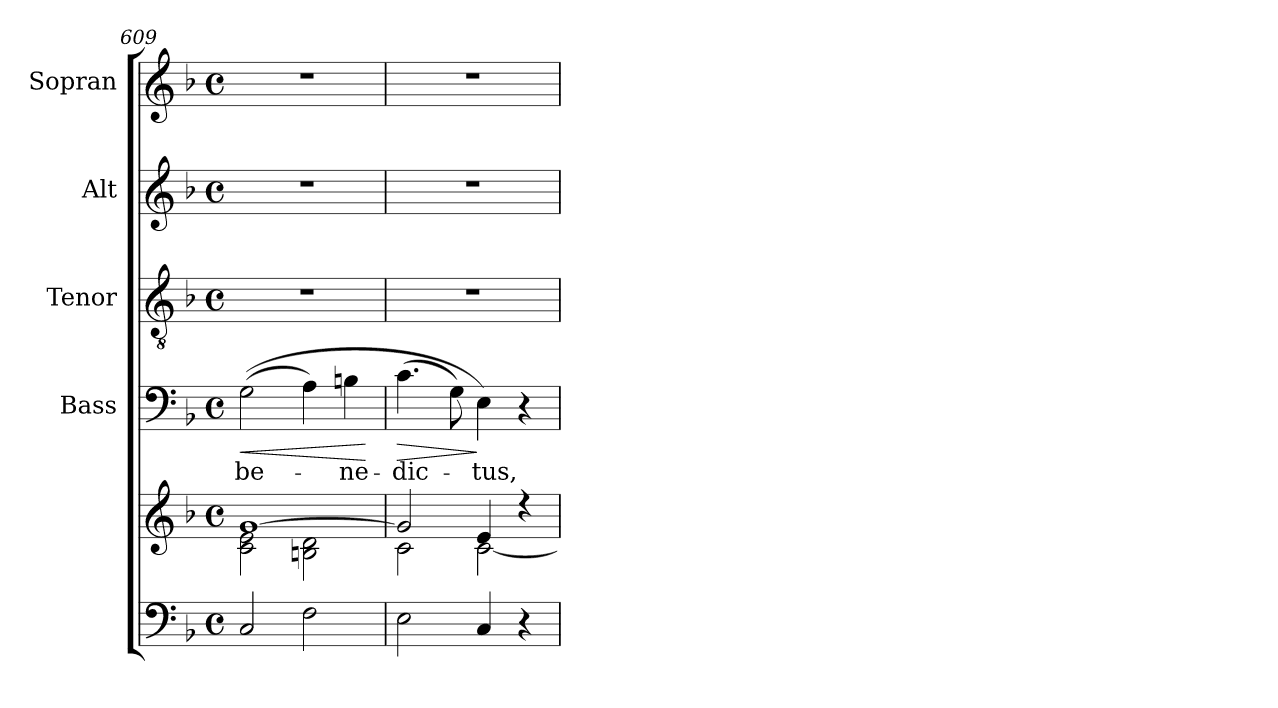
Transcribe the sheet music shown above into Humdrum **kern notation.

**kern	**kern	**kern	**text	**dynam	**kern	**kern	**kern
*part5	*part5	*part4	*part4	*part4	*part3	*part2	*part1
*staff6	*staff5	*staff4	*staff4	*staff4	*staff3	*staff2	*staff1
*	*	*I"Bass	*	*	*I"Tenor	*I"Alt	*I"Sopran
*	*	*I'B.	*	*	*I'T.	*I'A.	*I'S.
*clefF4	*clefG2	*clefF4	*	*	*clefGv2	*clefG2	*clefG2
*k[b-]	*k[b-]	*k[b-]	*	*	*k[b-]	*k[b-]	*k[b-]
*F:	*F:	*F:	*	*	*F:	*F:	*F:
*M4/4	*M4/4	*M4/4	*	*	*M4/4	*M4/4	*M4/4
*met(c)	*met(c)	*met(c)	*	*	*met(c)	*met(c)	*met(c)
=609	=609	=609	=609	=609	=609	=609	=609
*	*^	*	*	*	*	*	*
!	!	!	!	!LO:LY:b	!LO:HP:b	!	!	!
2C/	[>1g	2c\ 2e\	(>(>2G\	be-	<	1r	1r	1r
2F\	.	2Bn\ 2d\	4A\)	.	.	.	.	.
!	!	!	!	!LO:LY:b	!	!	!	!
.	.	.	4Bn\	-ne-	.	.	.	.
*	*v	*v	*	*	*	*	*	*
.	.	.	.	[	.	.	.
=610	=610	=610	=610	=610	=610	=610	=610
*	*^	*	*	*	*	*	*
!	!	!	!	!LO:LY:b	!LO:HP:b	!	!	!
2E\	2g/]	2c\	(>4.c\	-dic-	>	1r	1r	1r
.	.	.	8G\)	.	.	.	.	.
!	!	!	!	!LO:LY:b	!	!	!	!
4C/	4e/	[<2c\	4E\)	-tus,	]	.	.	.
4r	4r	.	4r	.	.	.	.	.
*	*v	*v	*	*	*	*	*	*
=	=	=	=	=	=	=	=
*-	*-	*-	*-	*-	*-	*-	*-
